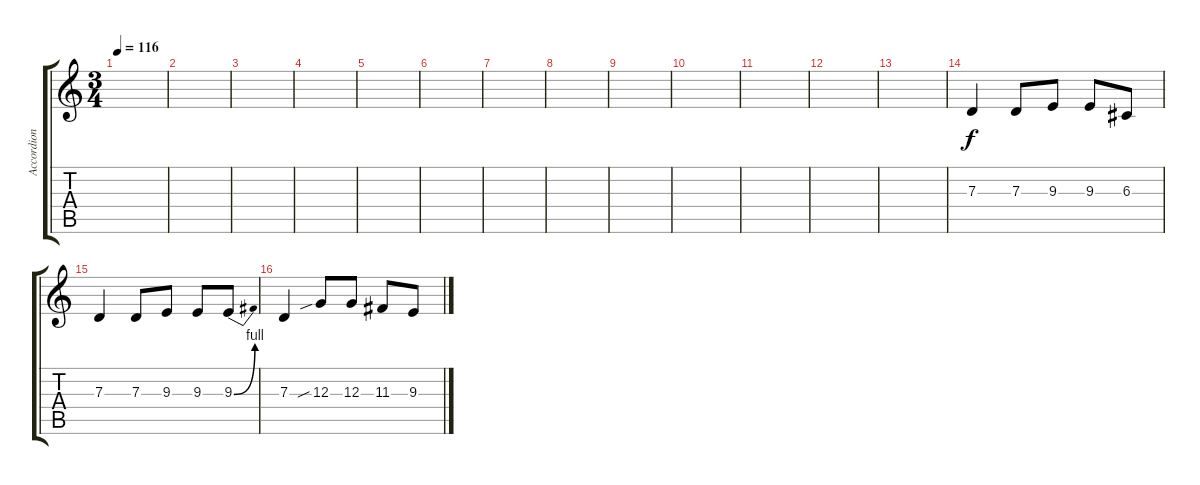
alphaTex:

\track ("Accordion" "Accordion") {instrument tangoaccordion}
\staff {score tabs}
\tuning (E4 B3 G3 D3 A2 E2) {hide}
\ts (3 4)
\tempo 116
\clef g2
\ks c
|
|
|
|
|
|
|
|
|
|
|
|
|
7.3.4 7.3.8 9.3.8 9.3.8 6.3.8 |
7.3.4 7.3.8 9.3.8 9.3.8 9.3{be (bend 0 0 60 4)}.8 |
7.3.4 12.3{sib}.8 12.3.8 11.3.8 9.3.8
